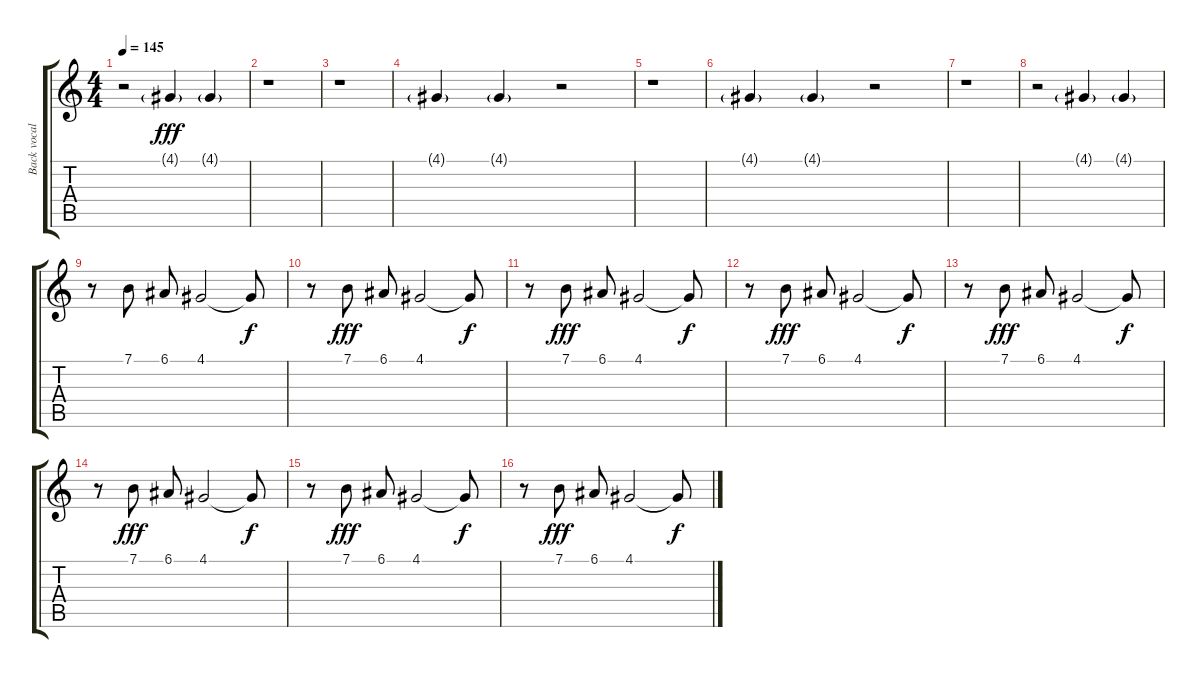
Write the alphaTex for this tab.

\track ("Back vocal" "Back vocal") {instrument trumpet}
\staff {score tabs}
\tuning (E4 B3 G3 D3 A2 E2) {hide}
\ts (4 4)
\tempo 145
\clef g2
\ks c
r.2{dy fff instrument trumpet} 4.1{g}.4 4.1{g}.4 |
r.1 |
r.1 |
4.1{g}.4 4.1{g}.4 r.2 |
r.1 |
4.1{g}.4 4.1{g}.4 r.2 |
r.1 |
r.2 4.1{g}.4 4.1{g}.4 |
r.8 7.1.8 6.1.8 4.1.2 4.1{t}.8{dy f} |
r.8 7.1.8{dy fff} 6.1.8 4.1.2 4.1{t}.8{dy f} |
r.8 7.1.8{dy fff} 6.1.8 4.1.2 4.1{t}.8{dy f} |
r.8 7.1.8{dy fff} 6.1.8 4.1.2 4.1{t}.8{dy f} |
r.8 7.1.8{dy fff} 6.1.8 4.1.2 4.1{t}.8{dy f} |
r.8 7.1.8{dy fff} 6.1.8 4.1.2 4.1{t}.8{dy f} |
r.8 7.1.8{dy fff} 6.1.8 4.1.2 4.1{t}.8{dy f} |
r.8 7.1.8{dy fff} 6.1.8 4.1.2 4.1{t}.8{dy f}
